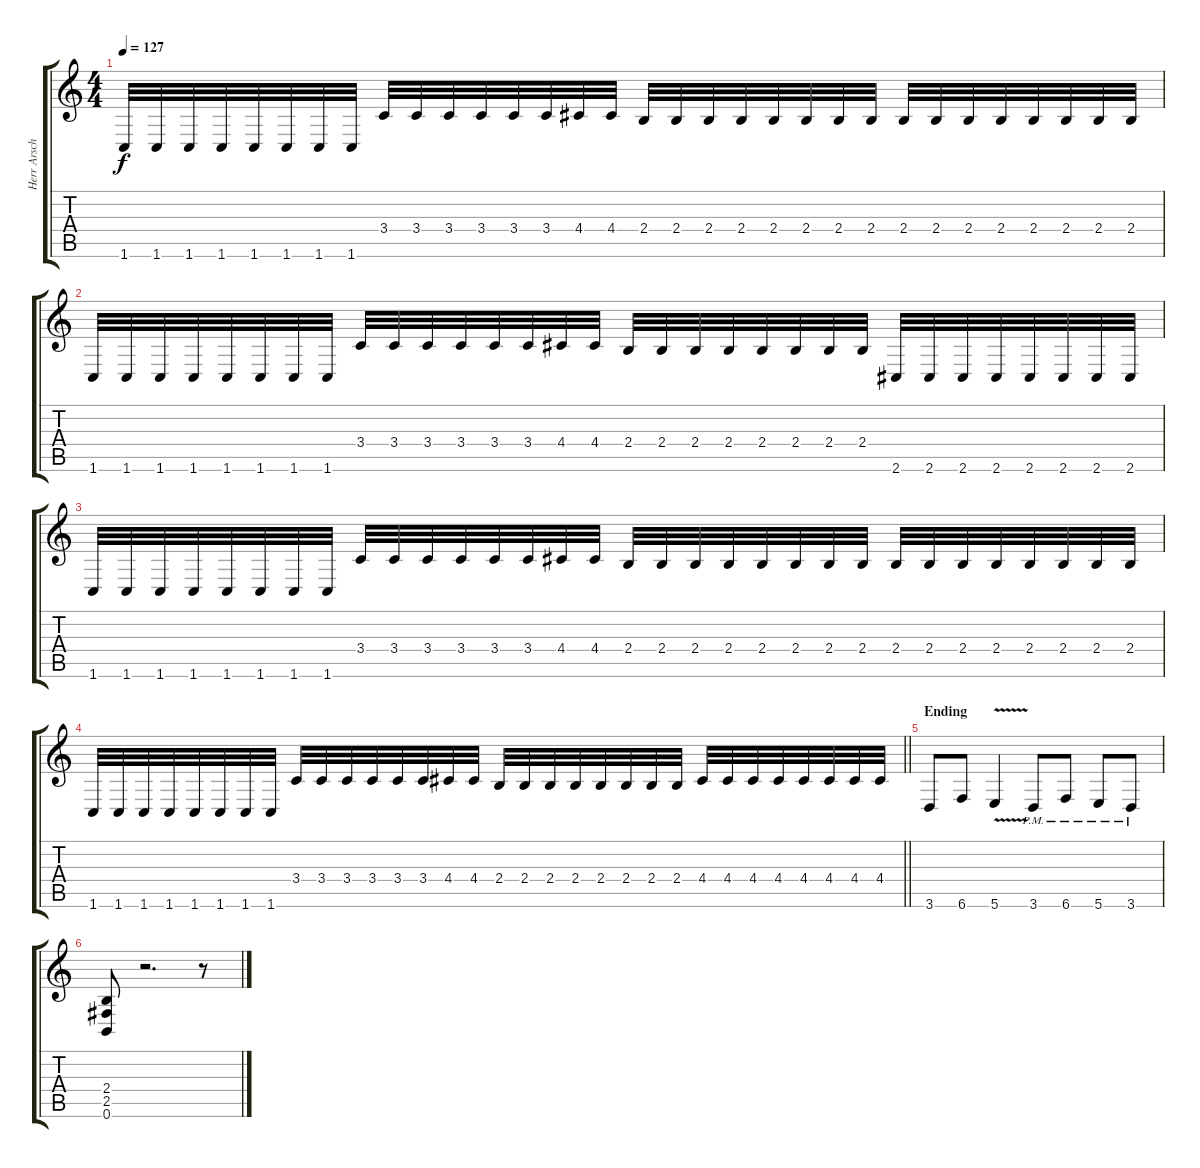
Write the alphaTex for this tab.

\track ("Herr Arschstein (Right)" "Herr Arsch") {instrument distortionguitar}
\staff {score tabs}
\tuning (B3 Gb3 D3 A2 E2 B1) {hide}
\ts (4 4)
\tempo 127
\clef g2
\ks c
1.6.32{dy f} 1.6.32 1.6.32 1.6.32 1.6.32 1.6.32 1.6.32 1.6.32 3.4.32 3.4.32 3.4.32 3.4.32 3.4.32 3.4.32 4.4.32 4.4.32 2.4.32 2.4.32 2.4.32 2.4.32 2.4.32 2.4.32 2.4.32 2.4.32 2.4.32 2.4.32 2.4.32 2.4.32 2.4.32 2.4.32 2.4.32 2.4.32 |
1.6.32 1.6.32 1.6.32 1.6.32 1.6.32 1.6.32 1.6.32 1.6.32 3.4.32 3.4.32 3.4.32 3.4.32 3.4.32 3.4.32 4.4.32 4.4.32 2.4.32 2.4.32 2.4.32 2.4.32 2.4.32 2.4.32 2.4.32 2.4.32 2.6.32 2.6.32 2.6.32 2.6.32 2.6.32 2.6.32 2.6.32 2.6.32 |
1.6.32 1.6.32 1.6.32 1.6.32 1.6.32 1.6.32 1.6.32 1.6.32 3.4.32 3.4.32 3.4.32 3.4.32 3.4.32 3.4.32 4.4.32 4.4.32 2.4.32 2.4.32 2.4.32 2.4.32 2.4.32 2.4.32 2.4.32 2.4.32 2.4.32 2.4.32 2.4.32 2.4.32 2.4.32 2.4.32 2.4.32 2.4.32 |
\barLineRight lightlight
1.6.32 1.6.32 1.6.32 1.6.32 1.6.32 1.6.32 1.6.32 1.6.32 3.4.32 3.4.32 3.4.32 3.4.32 3.4.32 3.4.32 4.4.32 4.4.32 2.4.32 2.4.32 2.4.32 2.4.32 2.4.32 2.4.32 2.4.32 2.4.32 4.4.32 4.4.32 4.4.32 4.4.32 4.4.32 4.4.32 4.4.32 4.4.32 |
\section ("" "Ending")
3.6.8 6.6.8 5.6{v}.4 3.6{pm}.8 6.6{pm}.8 5.6{pm}.8 3.6{pm}.8 |
(2.4 2.5 0.6).8 r.2{d} r.8
